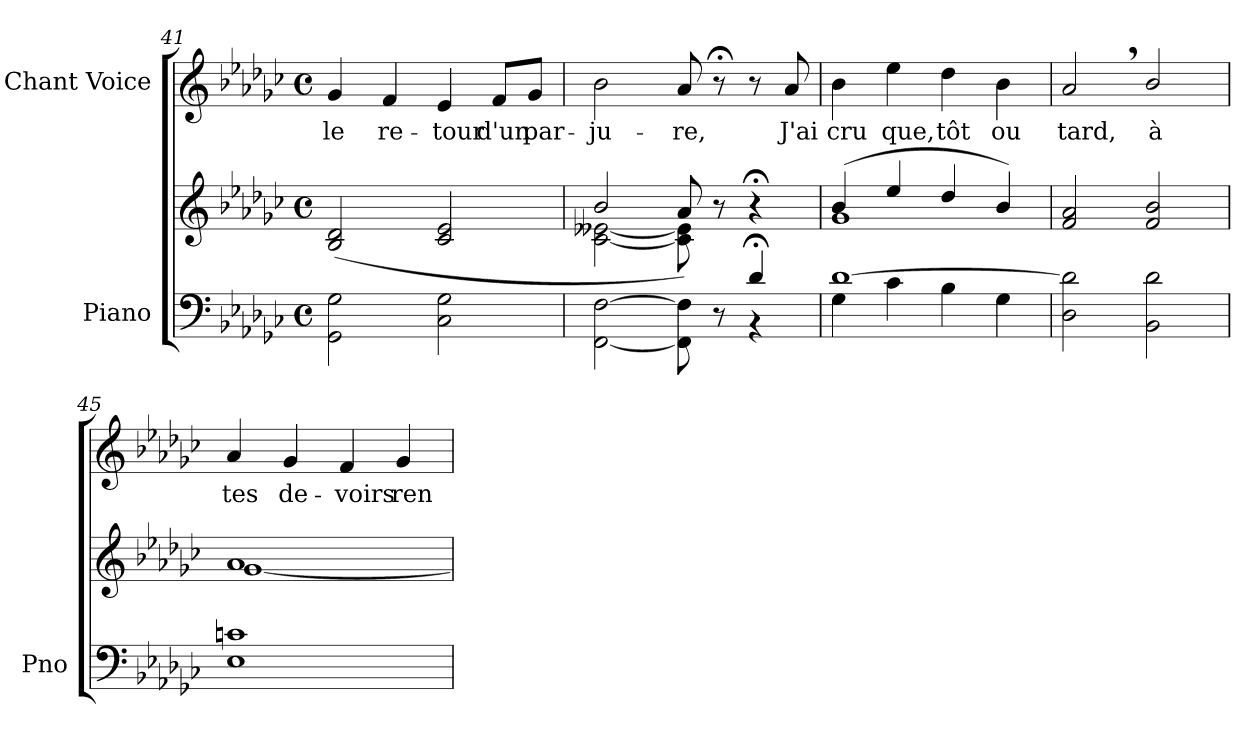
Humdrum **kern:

**kern	**kern	**kern	**text
*part2	*part2	*part1	*part1
*staff3	*staff2	*staff1	*staff1
*I"Piano	*	*I"Chant Voice	*
*I'Pno	*	*	*
*clefF4	*clefG2	*clefG2	*
*k[b-e-a-d-g-c-]	*k[b-e-a-d-g-c-]	*k[b-e-a-d-g-c-]	*
*M4/4	*M4/4	*M4/4	*
*met(c)	*met(c)	*met(c)	*
=41	=41	=41	=41
2GG-\ 2G-\	(2B-/ 2d-/	4g-/	le
.	.	4f/	re-
2C-\ 2G-\	2c-/ 2e-/	4e-/	-tour
.	.	8f/L	d'un
.	.	8g-/J	par-
=42	=42	=42	=42
*^	*^	*	*
2.ryy	[2FF\ [2F\	2b-/	[2c-\ [2e--X\	2b-\	-ju-
.	8FF\] 8F\]	8a-/)	8c-\] 8e--\]	8a-/	-re,
.	8r	8r	4.ryy	8r;<	.
4d-;</	4r	4r;<	.	8r	.
.	.	.	.	8a-/	J'ai
=43	=43	=43	=43	=43	=43
[1d-	4G-\	(4b-/	1g-	4b-\	cru
.	4c-\	4ee-/	.	4ee-\	que,
.	4B-\	4dd-/	.	4dd-\	tôt
.	4G-\	4b-/)	.	4b-\	ou
*v	*v	*	*	*	*
*	*v	*v	*	*
=44	=44	=44	=44
2D-\ 2d-\]	2f/ 2a-/	2a-,/	tard,
2BB-\ 2d-\	2f/ 2b-/	2b-/	à
=45	=45	=45	=45
*	*^	*	*
1E- 1cn	1a-	[1g-	4a-/	tes
.	.	.	4g-/	de-
.	.	.	4f/	-voirs
.	.	.	4g-/	ren-
*	*v	*v	*	*
=	=	=	=
*-	*-	*-	*-
